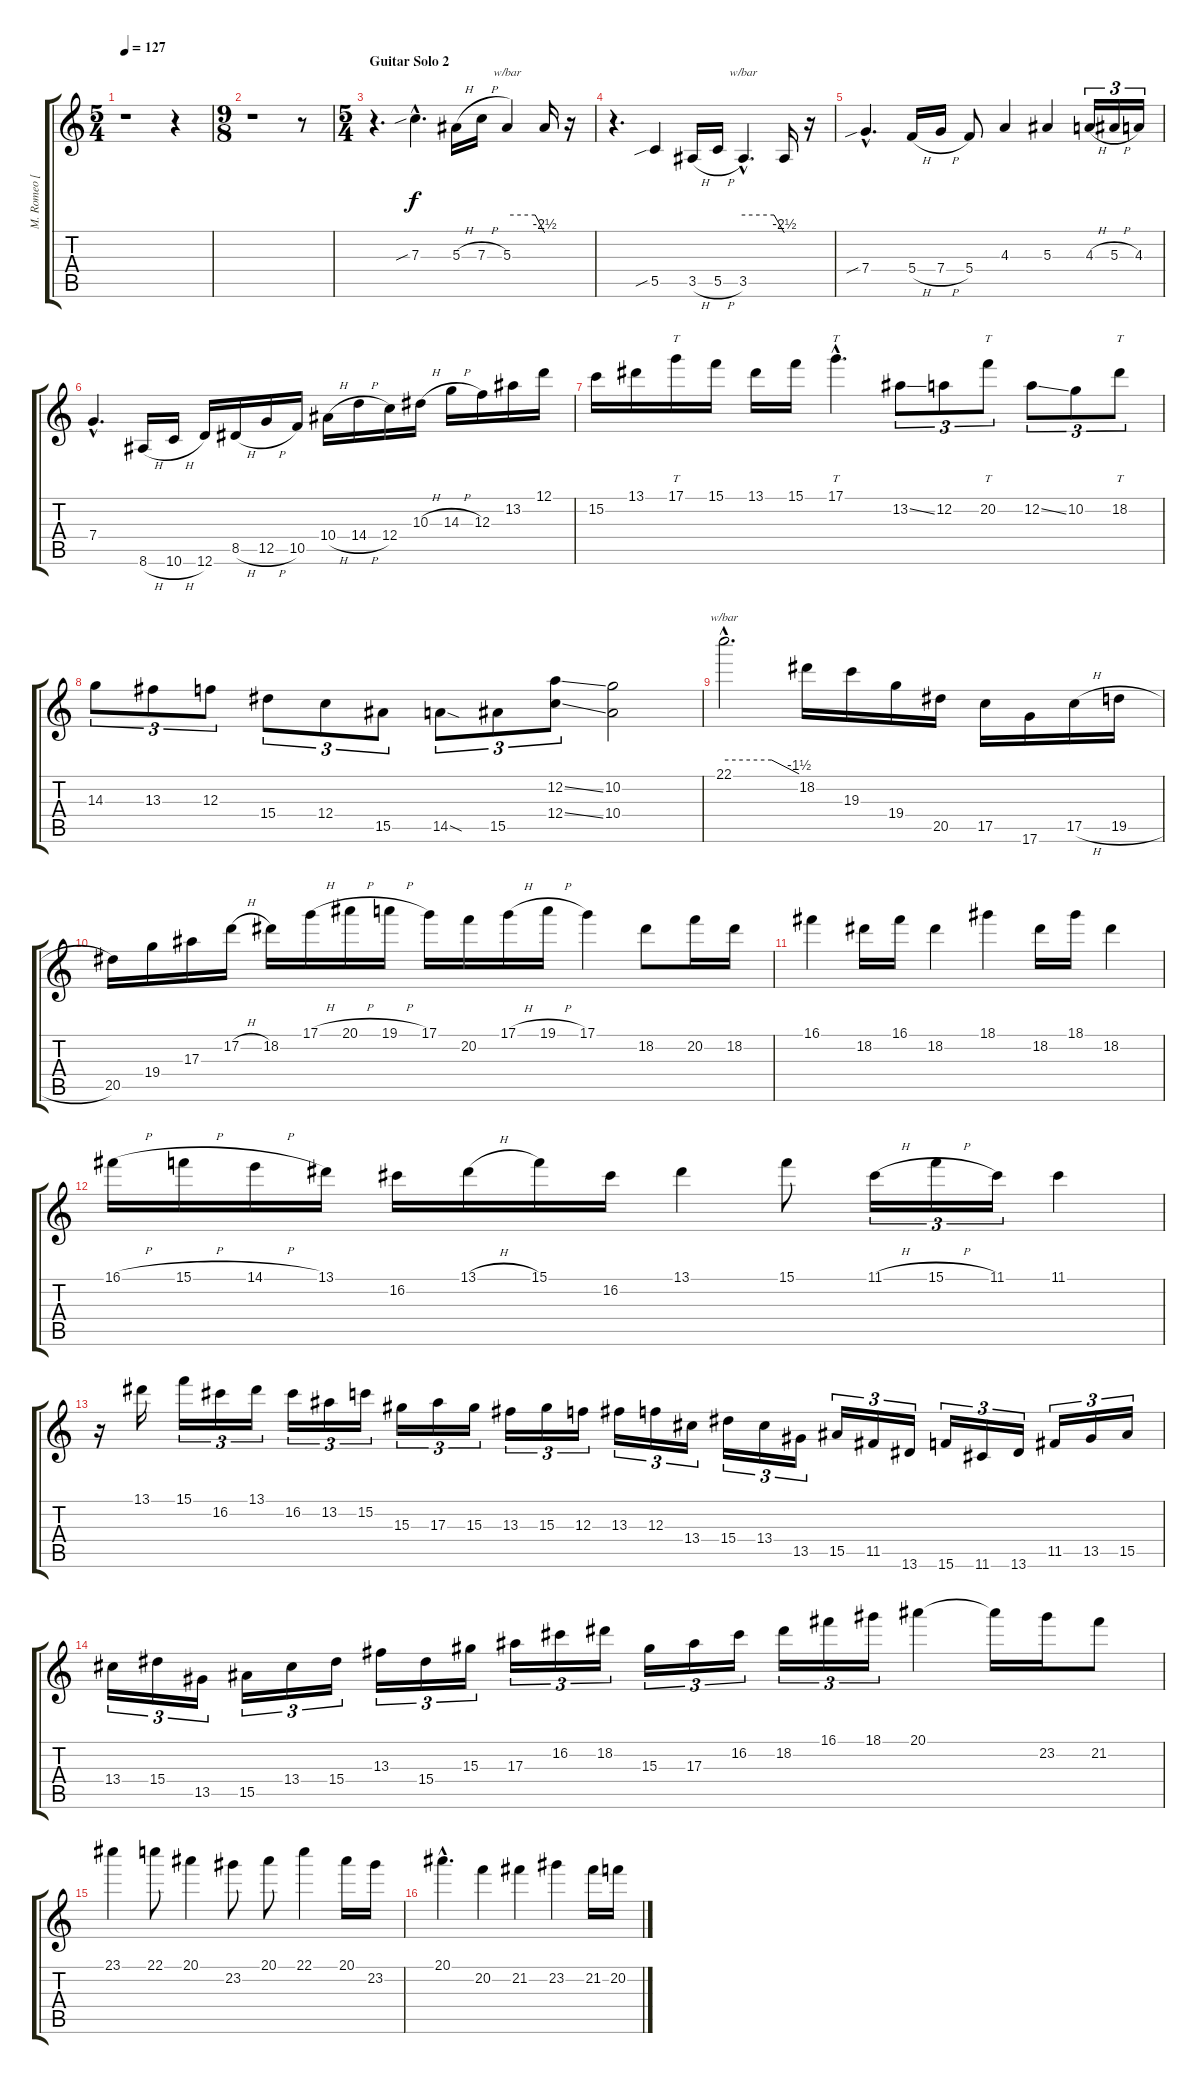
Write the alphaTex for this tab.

\track ("M. Romeo [Acoustic/Solo]" "M. Romeo [") {instrument acousticguitarsteel}
\staff {score tabs}
\tuning (D4 A3 F3 C3 G2 D2) {hide}
\ts (5 4)
\tempo 127
\clef g2
\ks c
r.1{dy f} r.4 |
\ts (9 8)
r.1 r.8 |
\ts (5 4)
\section ("" "Guitar Solo 2")
r.4{d volume 15 instrument distortionguitar} 7.3{sib hac}.4{d} 5.3{h}.16 7.3{h}.16 5.3.4{tbe (custom default 0 0 45 0 60 -10)} 5.3{t}.16 r.16 |
r.4{d volume 15 instrument distortionguitar} 5.5{sib}.4 3.5{h}.16 5.5{h}.16 3.5{hac}.4{d tbe (custom default 0 0 45 0 60 -10)} 3.5{t}.16 r.16 |
7.4{sib hac}.4{d volume 15 instrument distortionguitar} 5.4{h}.16 7.4{h}.16 5.4.8 4.3.4 5.3.4 4.3{h}.16{tu (3 2)} 5.3{h}.16{tu (3 2)} 4.3.16{tu (3 2)} |
7.4{hac}.4{d volume 15 instrument distortionguitar} 8.6{h}.16 10.6{h}.16 12.6.16 8.5{h}.16 12.5{h}.16 10.5.16 10.4{h}.16 14.4{h}.16 12.4.16 10.3{h}.16 14.3{h}.16 12.3.16 13.2.16 12.1.16 |
15.2.16{volume 15 instrument distortionguitar} 13.1.16 17.1.16{tt} 15.1.16 13.1.16 15.1.16 17.1{hac}.4{tt d} 13.2{ss}.8{tu (3 2)} 12.2.8{tu (3 2)} 20.2.8{tt tu (3 2)} 12.2{ss}.8{tu (3 2)} 10.2.8{tu (3 2)} 18.2.8{tt tu (3 2)} |
14.3.8{tu (3 2) volume 15 instrument distortionguitar} 13.3.8{tu (3 2)} 12.3.8{tu (3 2)} 15.4.8{tu (3 2)} 12.4.8{tu (3 2)} 15.5.8{tu (3 2)} 14.5{sod}.8{tu (3 2)} 15.5.8{tu (3 2)} (12.2{ss} 12.4{ss}).8{tu (3 2)} (10.2 10.4).2 |
22.1{hac}.2{d tbe (custom default 0 0 38 0 60 -6) instrument distortionguitar} 18.2.16 19.3.16 19.4.16 20.5.16 17.5.16 17.6.16 17.5{h}.16 19.5{h}.16 |
20.5.16{volume 15 instrument distortionguitar} 19.4.16 17.3.16 17.2{h}.16 18.2.16 17.1{h}.16 20.1{h}.16 19.1{h}.16 17.1.16 20.2.16 17.1{h}.16 19.1{h}.16 17.1.4 18.2.8 20.2.16 18.2.16 |
16.1.4{volume 15 instrument distortionguitar} 18.2.16 16.1.16 18.2.4 18.1.4 18.2.16 18.1.16 18.2.4 |
16.1{h}.16{volume 15 instrument distortionguitar} 15.1{h}.16 14.1{h}.16 13.1.16 16.2.16 13.1{h}.16 15.1.16 16.2.16 13.1.4 15.1.8 11.1{h}.16{tu (3 2)} 15.1{h}.16{tu (3 2)} 11.1.16{tu (3 2)} 11.1.4 |
r.16{volume 15 instrument distortionguitar} 13.1.16 15.1.16{tu (3 2)} 16.2.16{tu (3 2)} 13.1.16{tu (3 2)} 16.2.16{tu (3 2)} 13.2.16{tu (3 2)} 15.2.16{tu (3 2)} 15.3.16{tu (3 2)} 17.3.16{tu (3 2)} 15.3.16{tu (3 2)} 13.3.16{tu (3 2)} 15.3.16{tu (3 2)} 12.3.16{tu (3 2)} 13.3.16{tu (3 2)} 12.3.16{tu (3 2)} 13.4.16{tu (3 2)} 15.4.16{tu (3 2)} 13.4.16{tu (3 2)} 13.5.16{tu (3 2)} 15.5.16{tu (3 2)} 11.5.16{tu (3 2)} 13.6.16{tu (3 2)} 15.6.16{tu (3 2)} 11.6.16{tu (3 2)} 13.6.16{tu (3 2)} 11.5.16{tu (3 2)} 13.5.16{tu (3 2)} 15.5.16{tu (3 2)} |
13.4.16{tu (3 2) volume 15 instrument distortionguitar} 15.4.16{tu (3 2)} 13.5.16{tu (3 2)} 15.5.16{tu (3 2)} 13.4.16{tu (3 2)} 15.4.16{tu (3 2)} 13.3.16{tu (3 2)} 15.4.16{tu (3 2)} 15.3.16{tu (3 2)} 17.3.16{tu (3 2)} 16.2.16{tu (3 2)} 18.2.16{tu (3 2)} 15.3.16{tu (3 2)} 17.3.16{tu (3 2)} 16.2.16{tu (3 2)} 18.2.16{tu (3 2)} 16.1.16{tu (3 2)} 18.1.16{tu (3 2)} 20.1.4 20.1{t}.16 23.2.16 21.2.8 |
23.1.4{volume 15 instrument distortionguitar} 22.1.8 20.1.4 23.2.8 20.1.8 22.1.4 20.1.16 23.2.16 |
20.1{hac}.4{d volume 15 instrument distortionguitar} 20.2.4 21.2.4 23.2.4 21.2.16 20.2.16
